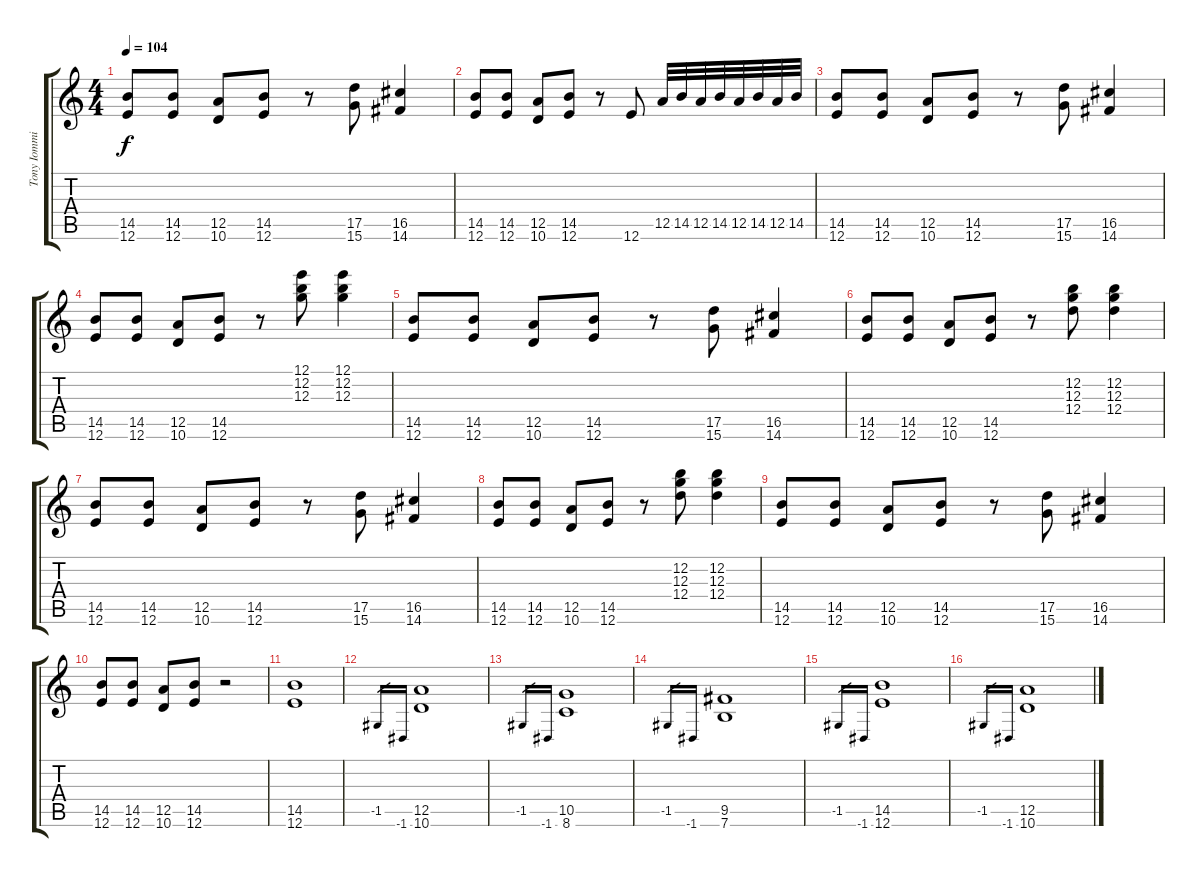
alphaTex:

\track ("Tony Iommi" "Tony Iommi") {instrument distortionguitar}
\staff {score tabs}
\tuning (E4 B3 G3 D3 A2 E2) {hide}
\ts (4 4)
\tempo 104
\clef g2
\ks c
(14.5 12.6).8{dy f} (14.5 12.6).8 (12.5 10.6).8 (14.5 12.6).8 r.8 (17.5 15.6).8 (16.5 14.6).4 |
(14.5 12.6).8 (14.5 12.6).8 (12.5 10.6).8 (14.5 12.6).8 r.8 12.6.8 12.5.32 14.5.32 12.5.32 14.5.32 12.5.32 14.5.32 12.5.32 14.5.32 |
(14.5 12.6).8 (14.5 12.6).8 (12.5 10.6).8 (14.5 12.6).8 r.8 (17.5 15.6).8 (16.5 14.6).4 |
(14.5 12.6).8 (14.5 12.6).8 (12.5 10.6).8 (14.5 12.6).8 r.8 (12.1 12.2 12.3).8 (12.1 12.2 12.3).4 |
(14.5 12.6).8 (14.5 12.6).8 (12.5 10.6).8 (14.5 12.6).8 r.8 (17.5 15.6).8 (16.5 14.6).4 |
(14.5 12.6).8 (14.5 12.6).8 (12.5 10.6).8 (14.5 12.6).8 r.8 (12.2 12.3 12.4).8 (12.2 12.3 12.4).4 |
(14.5 12.6).8 (14.5 12.6).8 (12.5 10.6).8 (14.5 12.6).8 r.8 (17.5 15.6).8 (16.5 14.6).4 |
(14.5 12.6).8 (14.5 12.6).8 (12.5 10.6).8 (14.5 12.6).8 r.8 (12.2 12.3 12.4).8 (12.2 12.3 12.4).4 |
(14.5 12.6).8 (14.5 12.6).8 (12.5 10.6).8 (14.5 12.6).8 r.8 (17.5 15.6).8 (16.5 14.6).4 |
(14.5 12.6).8 (14.5 12.6).8 (12.5 10.6).8 (14.5 12.6).8 r.2 |
(14.5 12.6).1 |
-1.5.16{gr} -1.6.16{gr} (12.5 10.6).1 |
-1.5.16{gr} -1.6.16{gr} (10.5 8.6).1 |
-1.5.16{gr} -1.6.16{gr} (9.5 7.6).1 |
-1.5.16{gr} -1.6.16{gr} (14.5 12.6).1 |
-1.5.16{gr} -1.6.16{gr} (12.5 10.6).1
